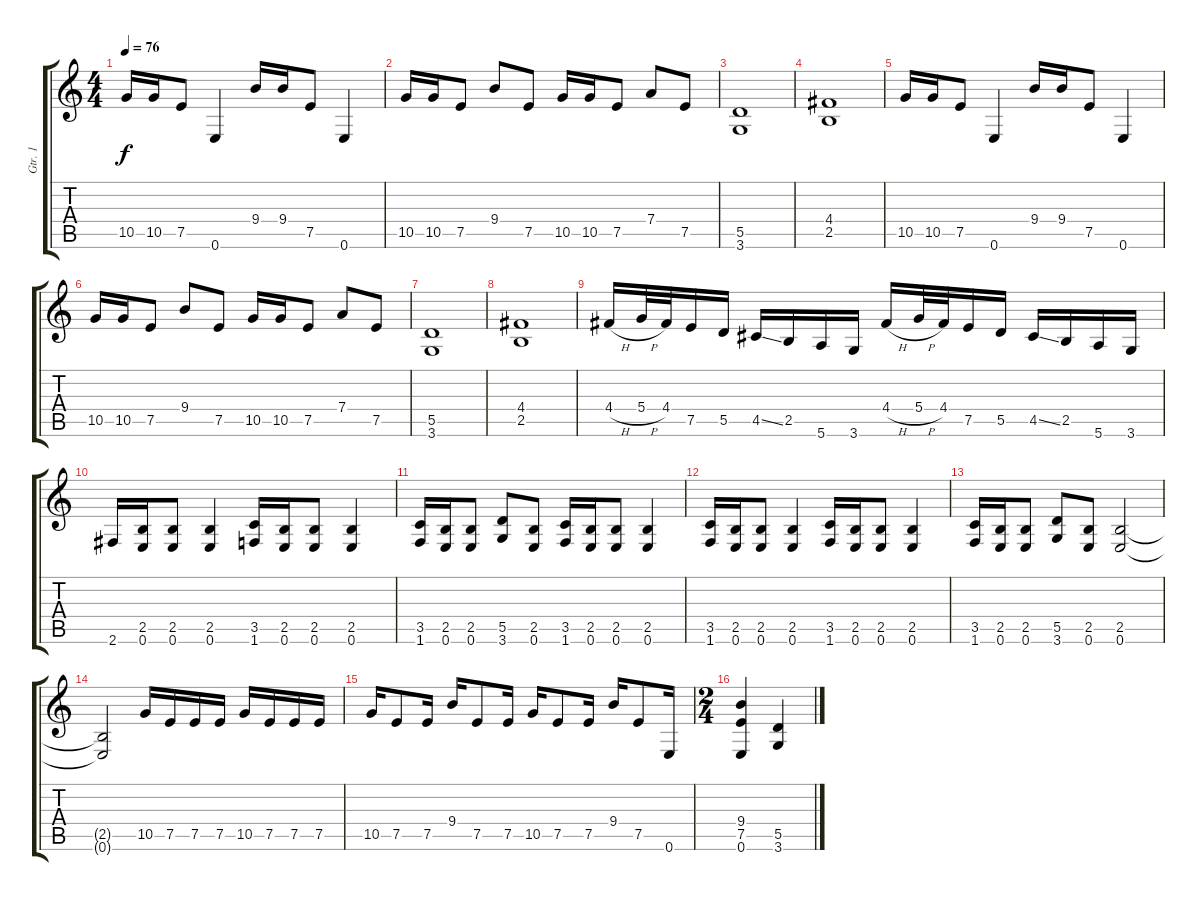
\track ("Gtr. 1" "Gtr. 1") {instrument distortionguitar}
\staff {score tabs}
\tuning (E4 B3 G3 D3 A2 E2) {hide}
\ts (4 4)
\tempo 76
\clef g2
\ks c
10.5.16{dy f} 10.5.16 7.5.8 0.6.4 9.4.16 9.4.16 7.5.8 0.6.4 |
10.5.16 10.5.16 7.5.8 9.4.8 7.5.8 10.5.16 10.5.16 7.5.8 7.4.8 7.5.8 |
(5.5 3.6).1 |
(4.4 2.5).1 |
10.5.16 10.5.16 7.5.8 0.6.4 9.4.16 9.4.16 7.5.8 0.6.4 |
10.5.16 10.5.16 7.5.8 9.4.8 7.5.8 10.5.16 10.5.16 7.5.8 7.4.8 7.5.8 |
(5.5 3.6).1 |
(4.4 2.5).1 |
4.4{h}.16 5.4{h}.32 4.4.32 7.5.16 5.5.16 4.5{ss}.16 2.5.16 5.6.16 3.6.16 4.4{h}.16 5.4{h}.32 4.4.32 7.5.16 5.5.16 4.5{ss}.16 2.5.16 5.6.16 3.6.16 |
2.6.16 (2.5 0.6).16 (2.5 0.6).8 (2.5 0.6).4 (3.5 1.6).16 (2.5 0.6).16 (2.5 0.6).8 (2.5 0.6).4 |
(3.5 1.6).16 (2.5 0.6).16 (2.5 0.6).8 (5.5 3.6).8 (2.5 0.6).8 (3.5 1.6).16 (2.5 0.6).16 (2.5 0.6).8 (2.5 0.6).4 |
(3.5 1.6).16 (2.5 0.6).16 (2.5 0.6).8 (2.5 0.6).4 (3.5 1.6).16 (2.5 0.6).16 (2.5 0.6).8 (2.5 0.6).4 |
(3.5 1.6).16 (2.5 0.6).16 (2.5 0.6).8 (5.5 3.6).8 (2.5 0.6).8 (2.5 0.6).2 |
(2.5{t} 0.6{t}).2 10.5.16 7.5.16 7.5.16 7.5.16 10.5.16 7.5.16 7.5.16 7.5.16 |
10.5.16 7.5.8 7.5.16 9.4.16 7.5.8 7.5.16 10.5.16 7.5.8 7.5.16 9.4.16 7.5.8 0.6.16 |
\ts (2 4)
(9.4 7.5 0.6).4 (5.5 3.6).4
